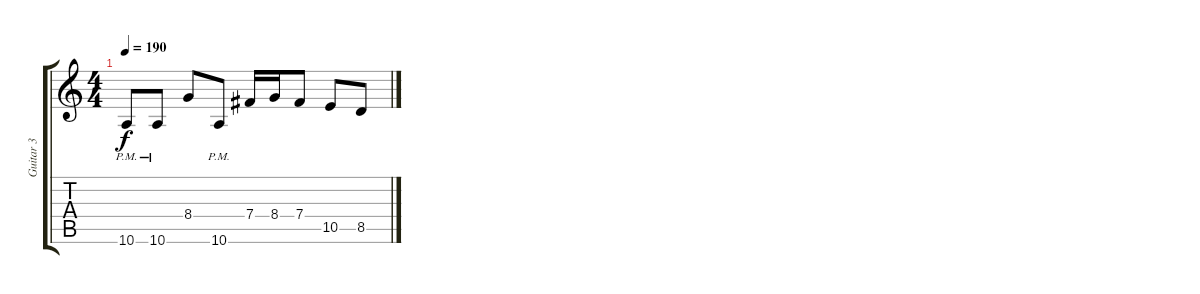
\track ("Guitar 3" "Guitar 3") {instrument distortionguitar}
\staff {score tabs}
\tuning (Db4 Ab3 E3 B2 Gb2 B1) {hide}
\ts (4 4)
\tempo 190
\clef g2
\ks c
10.6{pm}.8{dy f} 10.6{pm}.8 8.4.8 10.6{pm}.8 7.4.16 8.4.16 7.4.8 10.5.8 8.5.8
